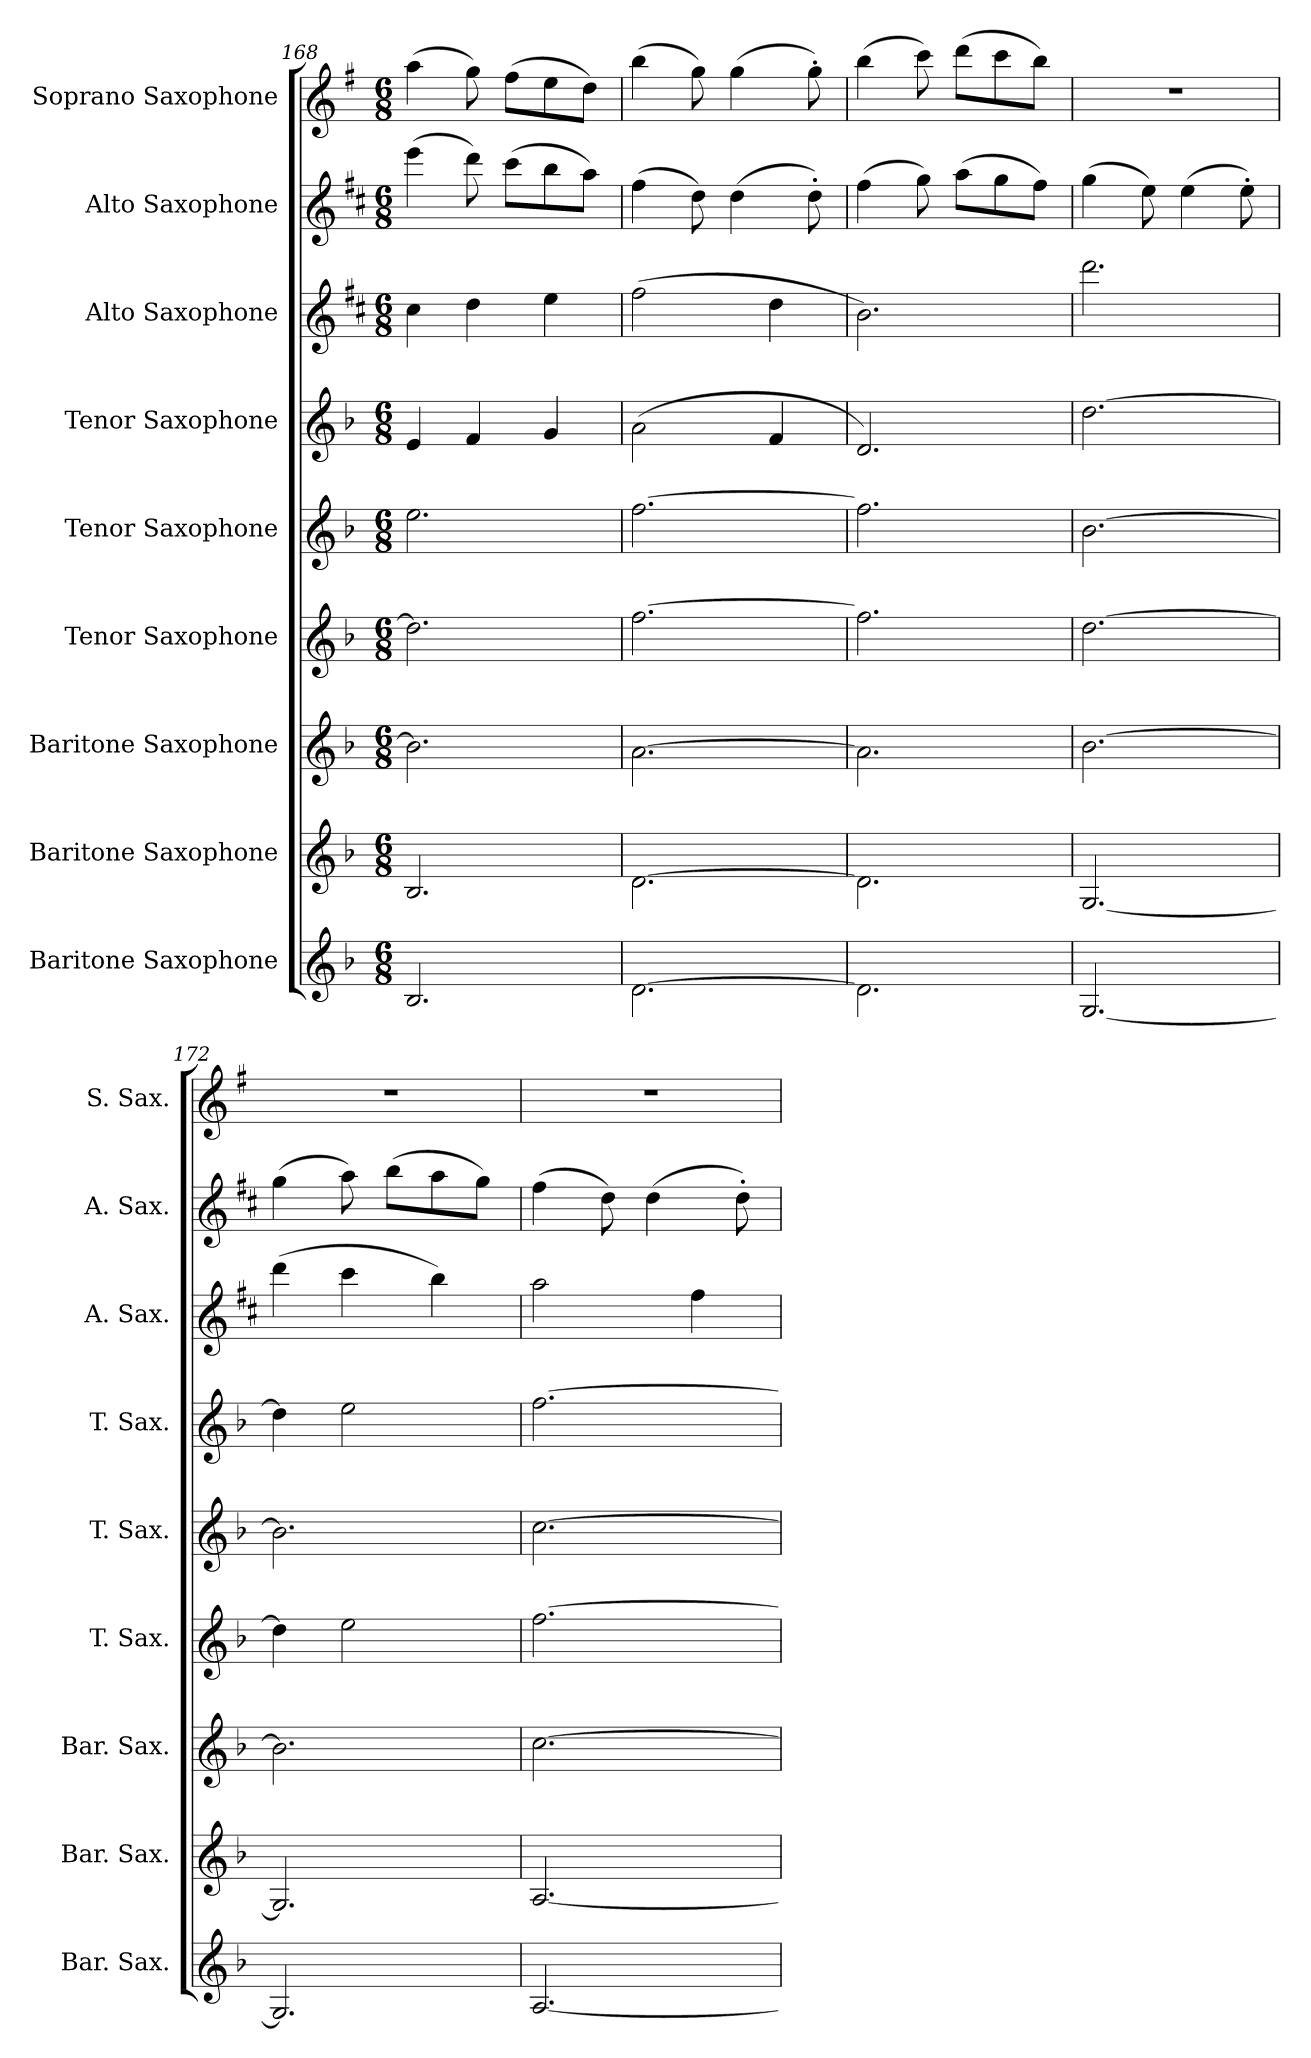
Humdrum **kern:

**kern	**kern	**kern	**kern	**kern	**kern	**kern	**kern	**kern
*part9	*part8	*part7	*part6	*part5	*part4	*part3	*part2	*part1
*staff9	*staff8	*staff7	*staff6	*staff5	*staff4	*staff3	*staff2	*staff1
*I"Baritone Saxophone	*I"Baritone Saxophone	*I"Baritone Saxophone	*I"Tenor Saxophone	*I"Tenor Saxophone	*I"Tenor Saxophone	*I"Alto Saxophone	*I"Alto Saxophone	*I"Soprano Saxophone
*I'Bar. Sax.	*I'Bar. Sax.	*I'Bar. Sax.	*I'T. Sax.	*I'T. Sax.	*I'T. Sax.	*I'A. Sax.	*I'A. Sax.	*I'S. Sax.
*clefG2	*clefG2	*clefG2	*clefG2	*clefG2	*clefG2	*clefG2	*clefG2	*clefG2
*ITrd12c21	*ITrd12c21	*ITrd12c21	*ITrd8c14	*ITrd8c14	*ITrd8c14	*ITrd5c9	*ITrd5c9	*ITrd1c2
*k[b-]	*k[b-]	*k[b-]	*k[b-]	*k[b-]	*k[b-]	*k[b-]	*k[b-]	*k[b-]
*M6/8	*M6/8	*M6/8	*M6/8	*M6/8	*M6/8	*M6/8	*M6/8	*M6/8
=168	=168	=168	=168	=168	=168	=168	=168	=168
2.BB-/	2.BB-/	2.B-\]	2.d\]	2.e\	4E/	4e\	(4gg\	(4gg\
.	.	.	.	.	4F/	4f\	8ff\)	8ff\)
.	.	.	.	.	.	.	(8ee\L	(8ee\L
.	.	.	.	.	4G/	4g\	8dd\	8dd\
.	.	.	.	.	.	.	8cc\J)	8cc\J)
=169	=169	=169	=169	=169	=169	=169	=169	=169
[2.D\	[2.D\	[2.A\	[2.f\	[2.f\	(2A\	(2a\	(4a\	(4aa\
.	.	.	.	.	.	.	8f\)	8ff\)
.	.	.	.	.	.	.	(4f\	(4ff\
.	.	.	.	.	4F/	4f\	.	.
.	.	.	.	.	.	.	8f'\)	8ff'\)
=170	=170	=170	=170	=170	=170	=170	=170	=170
2.D\]	2.D\]	2.A\]	2.f\]	2.f\]	2.D/)	2.d\)	(4a\	(4aa\
.	.	.	.	.	.	.	8b-\)	8bb-\)
.	.	.	.	.	.	.	(8cc\L	(8ccc\L
.	.	.	.	.	.	.	8b-\	8bb-\
.	.	.	.	.	.	.	8a\J)	8aa\J)
=171	=171	=171	=171	=171	=171	=171	=171	=171
[2.GG/	[2.GG/	[2.B-\	[2.d\	[2.B-\	[2.d\	2.ff\	(4b-\	2.r
.	.	.	.	.	.	.	8g\)	.
.	.	.	.	.	.	.	(4g\	.
.	.	.	.	.	.	.	8g'\)	.
!!LO:PB:g=z
=172	=172	=172	=172	=172	=172	=172	=172	=172
2.GG/]	2.GG/]	2.B-\]	4d\]	2.B-\]	4d\]	(4ff\	(4b-\	2.r
.	.	.	2e\	.	2e\	4ee\	8cc\)	.
.	.	.	.	.	.	.	(8dd\L	.
.	.	.	.	.	.	4dd\)	8cc\	.
.	.	.	.	.	.	.	8b-\J)	.
=173	=173	=173	=173	=173	=173	=173	=173	=173
[2.AA/	[2.AA/	[2.c\	[2.f\	[2.c\	[2.f\	2cc\	(4a\	2.r
.	.	.	.	.	.	.	8f\)	.
.	.	.	.	.	.	.	(4f\	.
.	.	.	.	.	.	4a\	.	.
.	.	.	.	.	.	.	8f'\)	.
=	=	=	=	=	=	=	=	=
*-	*-	*-	*-	*-	*-	*-	*-	*-
